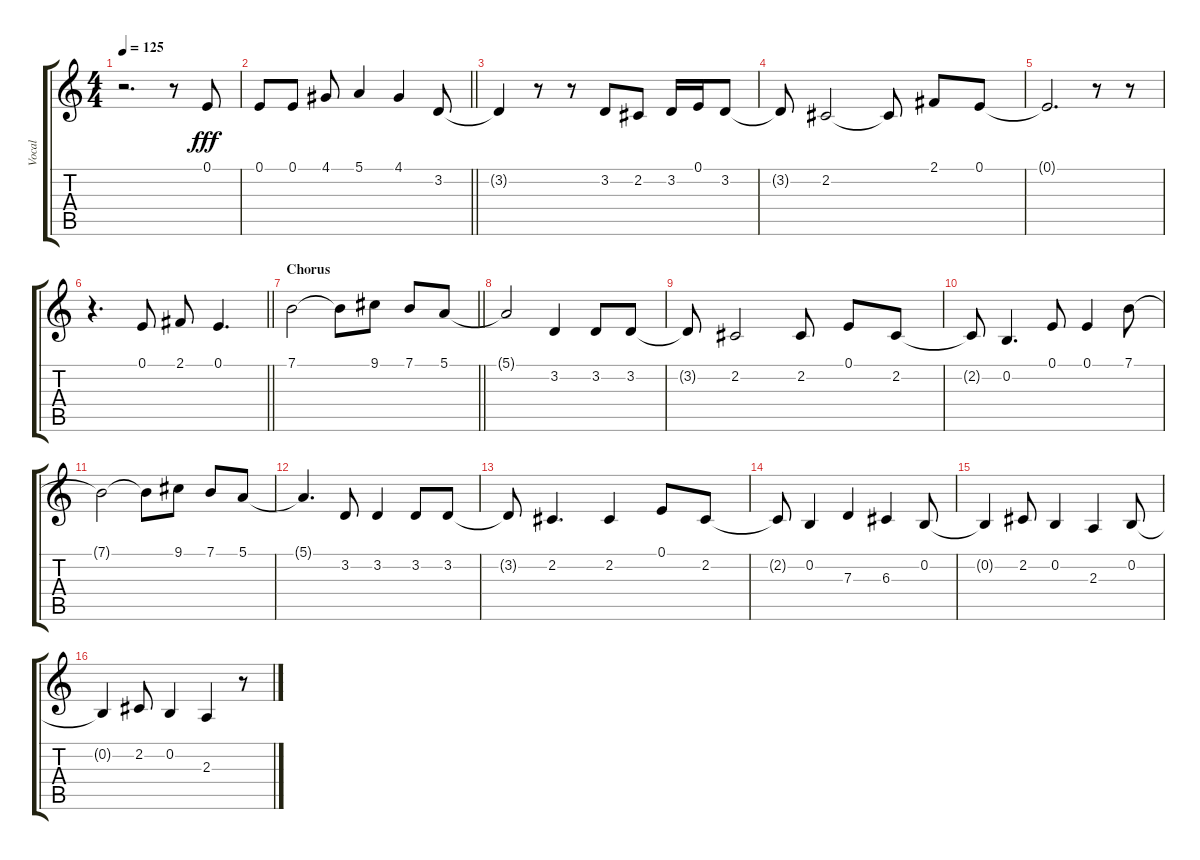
\track ("Vocal" "Vocal") {instrument oboe}
\staff {score tabs}
\tuning (E4 B3 G3 D3 A2 E2) {hide}
\ts (4 4)
\tempo 125
\clef g2
\ks c
r.2{d dy f} r.8 0.1.8{dy fff} |
\barLineRight lightlight
0.1.8 0.1.8 4.1.8 5.1.4 4.1.4 3.2.8 |
3.2{t}.4 r.8 r.8 3.2.8 2.2.8 3.2.16 0.1.16 3.2.8 |
3.2{t}.8 2.2.2 2.2{t}.8 2.1.8 0.1.8 |
0.1{t}.2{d} r.8 r.8 |
\barLineRight lightlight
r.4{d} 0.1.8 2.1.8 0.1.4{d} |
\section ("" "Chorus")
\barLineRight lightlight
7.1.2 7.1{t}.8 9.1.8 7.1.8 5.1.8 |
\section ("" "")
5.1{t}.2 3.2.4 3.2.8 3.2.8 |
3.2{t}.8 2.2.2 2.2.8 0.1.8 2.2.8 |
2.2{t}.8 0.2.4{d} 0.1.8 0.1.4 7.1.8 |
7.1{t}.2 7.1{t}.8 9.1.8 7.1.8 5.1.8 |
5.1{t}.4{d} 3.2.8 3.2.4 3.2.8 3.2.8 |
3.2{t}.8 2.2.4{d} 2.2.4 0.1.8 2.2.8 |
2.2{t}.8 0.2.4 7.3.4 6.3.4 0.2.8 |
0.2{t}.4 2.2.8 0.2.4 2.3.4 0.2.8 |
0.2{t}.4 2.2.8 0.2.4 2.3.4 r.8
